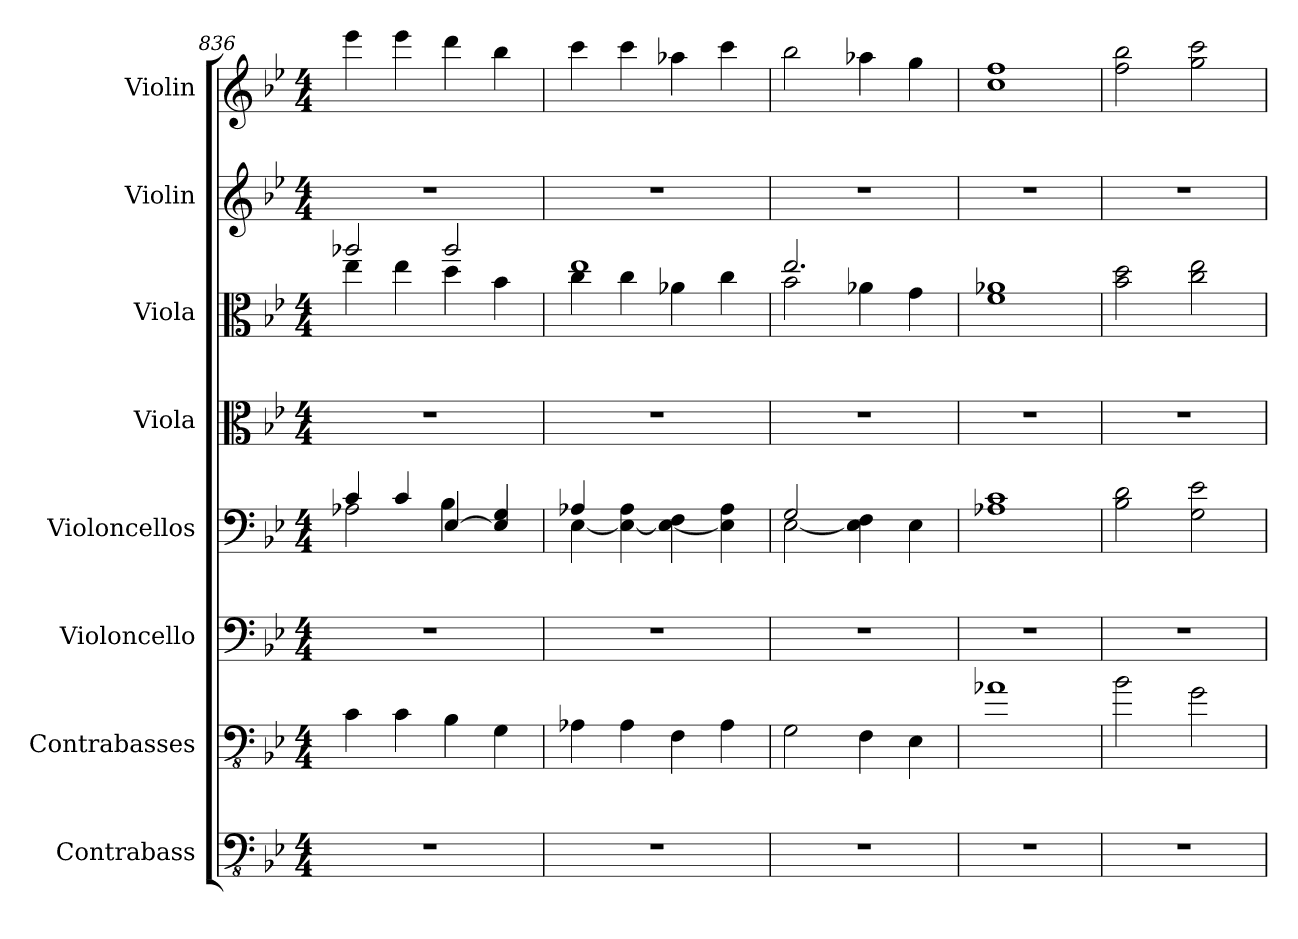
**kern	**kern	**kern	**kern	**kern	**kern	**kern	**kern
*part8	*part7	*part6	*part5	*part4	*part3	*part2	*part1
*staff8	*staff7	*staff6	*staff5	*staff4	*staff3	*staff2	*staff1
*I"Contrabass	*I"Contrabasses	*I"Violoncello	*I"Violoncellos	*I"Viola	*I"Viola	*I"Violin	*I"Violin
*I'Cb.	*I'Cbs.	*I'Vc.	*I'Vcs.	*I'Vla.	*I'Vla.	*I'Vln.	*I'Vln.
*clefFv4	*clefFv4	*clefF4	*clefF4	*clefC3	*clefC3	*clefG2	*clefG2
*ITrd7c12	*	*	*	*	*	*	*
*k[b-e-]	*k[b-e-]	*k[b-e-]	*k[b-e-]	*k[b-e-]	*k[b-e-]	*k[b-e-]	*k[b-e-]
*M4/4	*M4/4	*M4/4	*M4/4	*M4/4	*M4/4	*M4/4	*M4/4
=836	=836	=836	=836	=836	=836	=836	=836
*	*	*	*^	*	*^	*	*
1r	4C\	1r	4c/	2A-X\	1r	2aa-X/	4ee-\	1r	4eee-\
.	4C\	.	4c/	.	.	.	4ee-\	.	4eee-\
.	4BB-\	.	[4E-/	4B-\	.	2aa-/	4dd\	.	4ddd\
.	4GG\	.	4E-/] 4G/	4ryy	.	.	4b-\	.	4bb-\
=837	=837	=837	=837	=837	=837	=837	=837	=837	=837
1r	4AA-X\	1r	4A-X/	[4E-\	1r	1ee-	4cc\	1r	4ccc\
.	4AA-\	.	4ryy	4E-\_ 4A-\	.	.	4cc\	.	4ccc\
.	4FF\	.	2ryy	4E-\_ 4F\	.	.	4a-X\	.	4aa-X\
.	4AA-\	.	.	4E-\] 4A-\	.	.	4cc\	.	4ccc\
=838	=838	=838	=838	=838	=838	=838	=838	=838	=838
1r	2GG\	1r	2G/	[2E-\	1r	2.ee-/	2b-\	1r	2bb-\
.	4FF\	.	2ryy	4E-\] 4F\	.	.	4a-X\	.	4aa-X\
.	4EE-\	.	.	4E-\	.	4ryy	4g\	.	4gg\
*	*	*	*v	*v	*	*v	*v	*	*
=839	=839	=839	=839	=839	=839	=839	=839
1r	1A-X	1r	1A-X 1c	1r	1f 1a-X	1r	1cc 1ff
=840	=840	=840	=840	=840	=840	=840	=840
1r	2B-\	1r	2B-\ 2d\	1r	2b-\ 2dd\	1r	2ff\ 2bb-\
.	2G\	.	2G\ 2e-\	.	2cc\ 2ee-\	.	2gg\ 2ccc\
=	=	=	=	=	=	=	=
*-	*-	*-	*-	*-	*-	*-	*-
